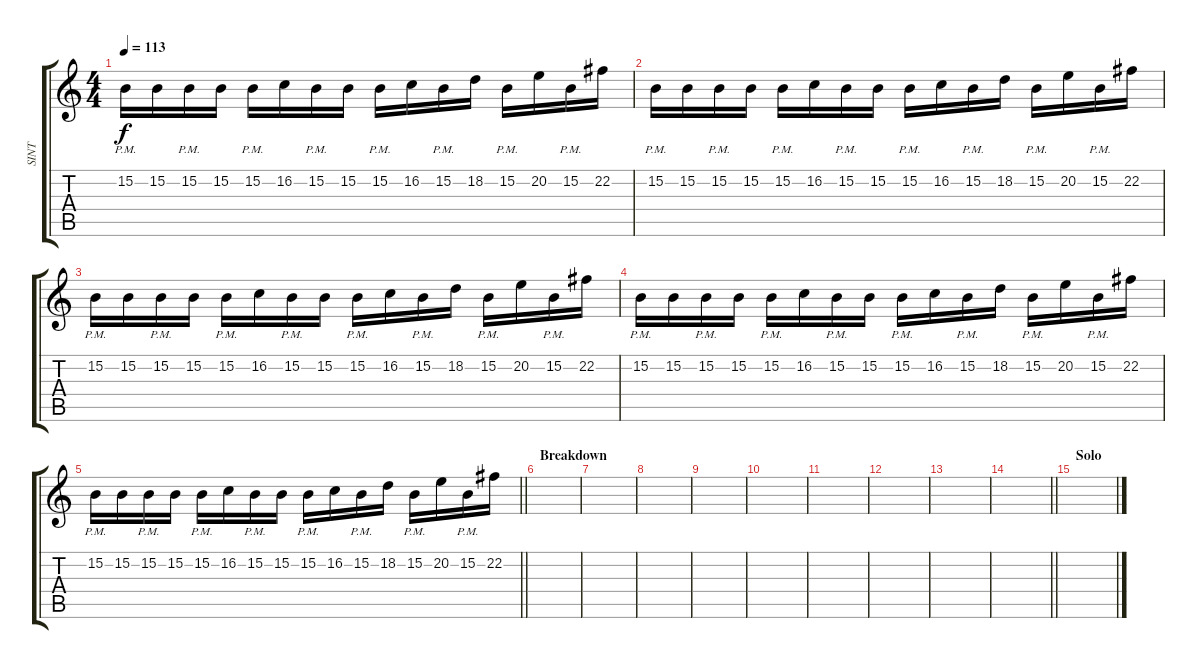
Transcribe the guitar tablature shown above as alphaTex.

\track ("SINT" "SINT") {instrument lead2sawtooth}
\staff {score tabs}
\tuning (Db4 Ab3 E3 B2 Gb2 B1) {hide}
\ts (4 4)
\tempo 113
\clef g2
\ks c
15.2{pm}.16{dy f} 15.2.16 15.2{pm}.16 15.2.16 15.2{pm}.16 16.2.16 15.2{pm}.16 15.2.16 15.2{pm}.16 16.2.16 15.2{pm}.16 18.2.16 15.2{pm}.16 20.2.16 15.2{pm}.16 22.2.16 |
15.2{pm}.16 15.2.16 15.2{pm}.16 15.2.16 15.2{pm}.16 16.2.16 15.2{pm}.16 15.2.16 15.2{pm}.16 16.2.16 15.2{pm}.16 18.2.16 15.2{pm}.16 20.2.16 15.2{pm}.16 22.2.16 |
15.2{pm}.16 15.2.16 15.2{pm}.16 15.2.16 15.2{pm}.16 16.2.16 15.2{pm}.16 15.2.16 15.2{pm}.16 16.2.16 15.2{pm}.16 18.2.16 15.2{pm}.16 20.2.16 15.2{pm}.16 22.2.16 |
15.2{pm}.16 15.2.16 15.2{pm}.16 15.2.16 15.2{pm}.16 16.2.16 15.2{pm}.16 15.2.16 15.2{pm}.16 16.2.16 15.2{pm}.16 18.2.16 15.2{pm}.16 20.2.16 15.2{pm}.16 22.2.16 |
\barLineRight lightlight
15.2{pm}.16 15.2.16 15.2{pm}.16 15.2.16 15.2{pm}.16 16.2.16 15.2{pm}.16 15.2.16 15.2{pm}.16 16.2.16 15.2{pm}.16 18.2.16 15.2{pm}.16 20.2.16 15.2{pm}.16 22.2.16 |
\section ("" "Breakdown")
|
|
|
|
|
|
|
|
\barLineRight lightlight
|
\section ("" "Solo")
